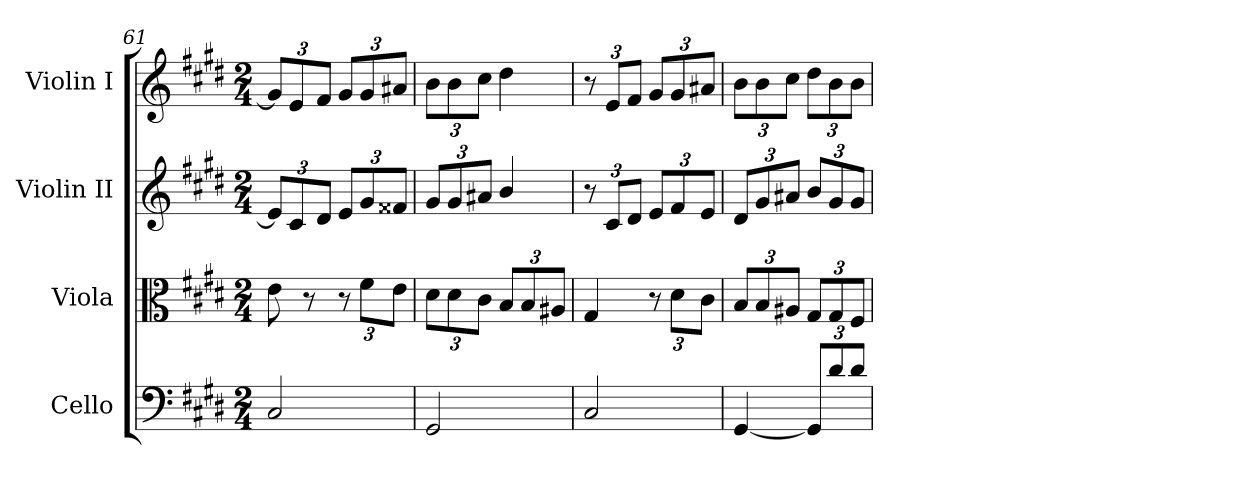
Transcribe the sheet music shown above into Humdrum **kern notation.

**kern	**kern	**kern	**kern
*part4	*part3	*part2	*part1
*staff4	*staff3	*staff2	*staff1
*I"Cello	*I"Viola	*I"Violin II	*I"Violin I
*	*I'Vla	*I'Vln	*I'Vln
*clefF4	*clefC3	*clefG2	*clefG2
*k[f#c#g#d#]	*k[f#c#g#d#]	*k[f#c#g#d#]	*k[f#c#g#d#]
*M2/4	*M2/4	*M2/4	*M2/4
*	*	*Xbrackettup	*Xbrackettup
=61	=61	=61	=61
2C#/	8e\	12e/L]	12g#/L]
.	.	12c#/	12e/
.	8r	.	.
.	.	12d#/J	12f#/J
*	*Xbrackettup	*	*
.	12r	12e/L	12g#/L
.	12f#\L	12g#/	12g#/
.	12e\J	12f##X/J	12a#X/J
=62	=62	=62	=62
2GG#/	12d#\L	12g#/L	12b\L
.	12d#\	12g#/	12b\
.	12c#\J	12a#X/J	12cc#\J
.	12B/L	4b/	4dd#\
.	12B/	.	.
.	12A#X/J	.	.
=63	=63	=63	=63
2C#/	4G#/	12r	12r
.	.	12c#/L	12e/L
.	.	12d#/J	12f#/J
.	12r	12e/L	12g#/L
.	12d#\L	12f#/	12g#/
.	12c#\J	12e/J	12a#X/J
=64	=64	=64	=64
[4GG#/	12B/L	12d#/L	12b\L
.	12B/	12g#/	12b\
.	12A#X/J	12a#X/J	12cc#\J
*Xbrackettup	*	*	*
12GG#/L]	12G#/L	12b/L	12dd#\L
12d#/	12G#/	12g#/	12b\
12d#/J	12F#/J	12g#/J	12b\J
=	=	=	=
*-	*-	*-	*-
